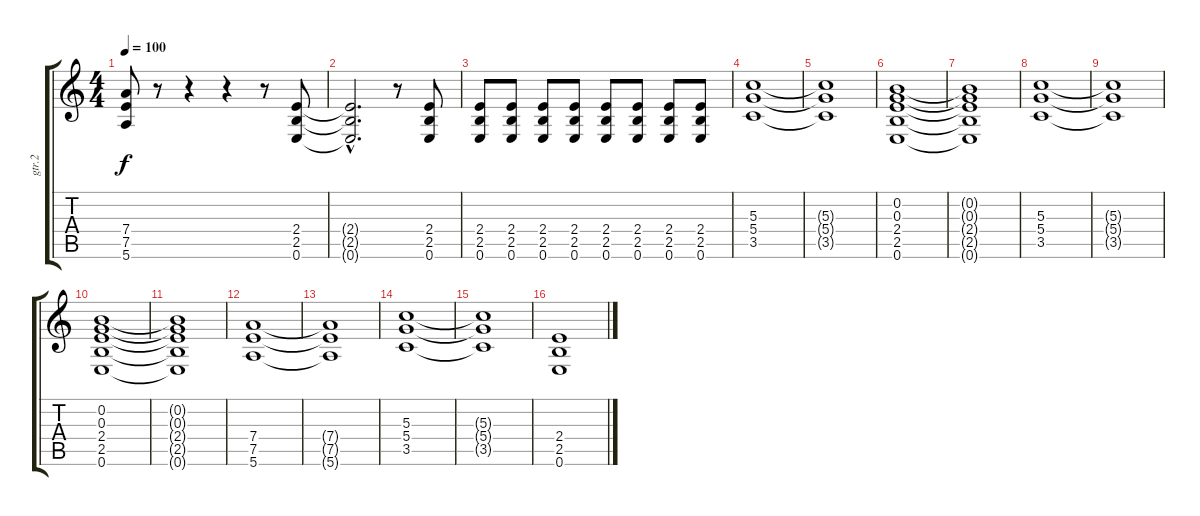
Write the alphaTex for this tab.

\track ("gtr.2" "gtr.2") {instrument overdrivenguitar}
\staff {score tabs}
\tuning (E4 B3 G3 D3 A2 E2) {hide}
\ts (4 4)
\tempo 100
\clef g2
\ks c
(7.4 7.5 5.6).8{dy f} r.8 r.4 r.4 r.8 (2.4 2.5 0.6).8 |
(2.4{hac t} 2.5{hac t} 0.6{hac t}).2{d} r.8 (2.4 2.5 0.6).8 |
(2.4 2.5 0.6).8 (2.4 2.5 0.6).8 (2.4 2.5 0.6).8 (2.4 2.5 0.6).8 (2.4 2.5 0.6).8 (2.4 2.5 0.6).8 (2.4 2.5 0.6).8 (2.4 2.5 0.6).8 |
(5.3 5.4 3.5).1 |
(5.3{t} 5.4{t} 3.5{t}).1 |
(0.2 0.3 2.4 2.5 0.6).1 |
(0.2{t} 0.3{t} 2.4{t} 2.5{t} 0.6{t}).1 |
(5.3 5.4 3.5).1 |
(5.3{t} 5.4{t} 3.5{t}).1 |
(0.2 0.3 2.4 2.5 0.6).1 |
(0.2{t} 0.3{t} 2.4{t} 2.5{t} 0.6{t}).1 |
(7.4 7.5 5.6).1 |
(7.4{t} 7.5{t} 5.6{t}).1 |
(5.3 5.4 3.5).1 |
(5.3{t} 5.4{t} 3.5{t}).1 |
(2.4 2.5 0.6).1
